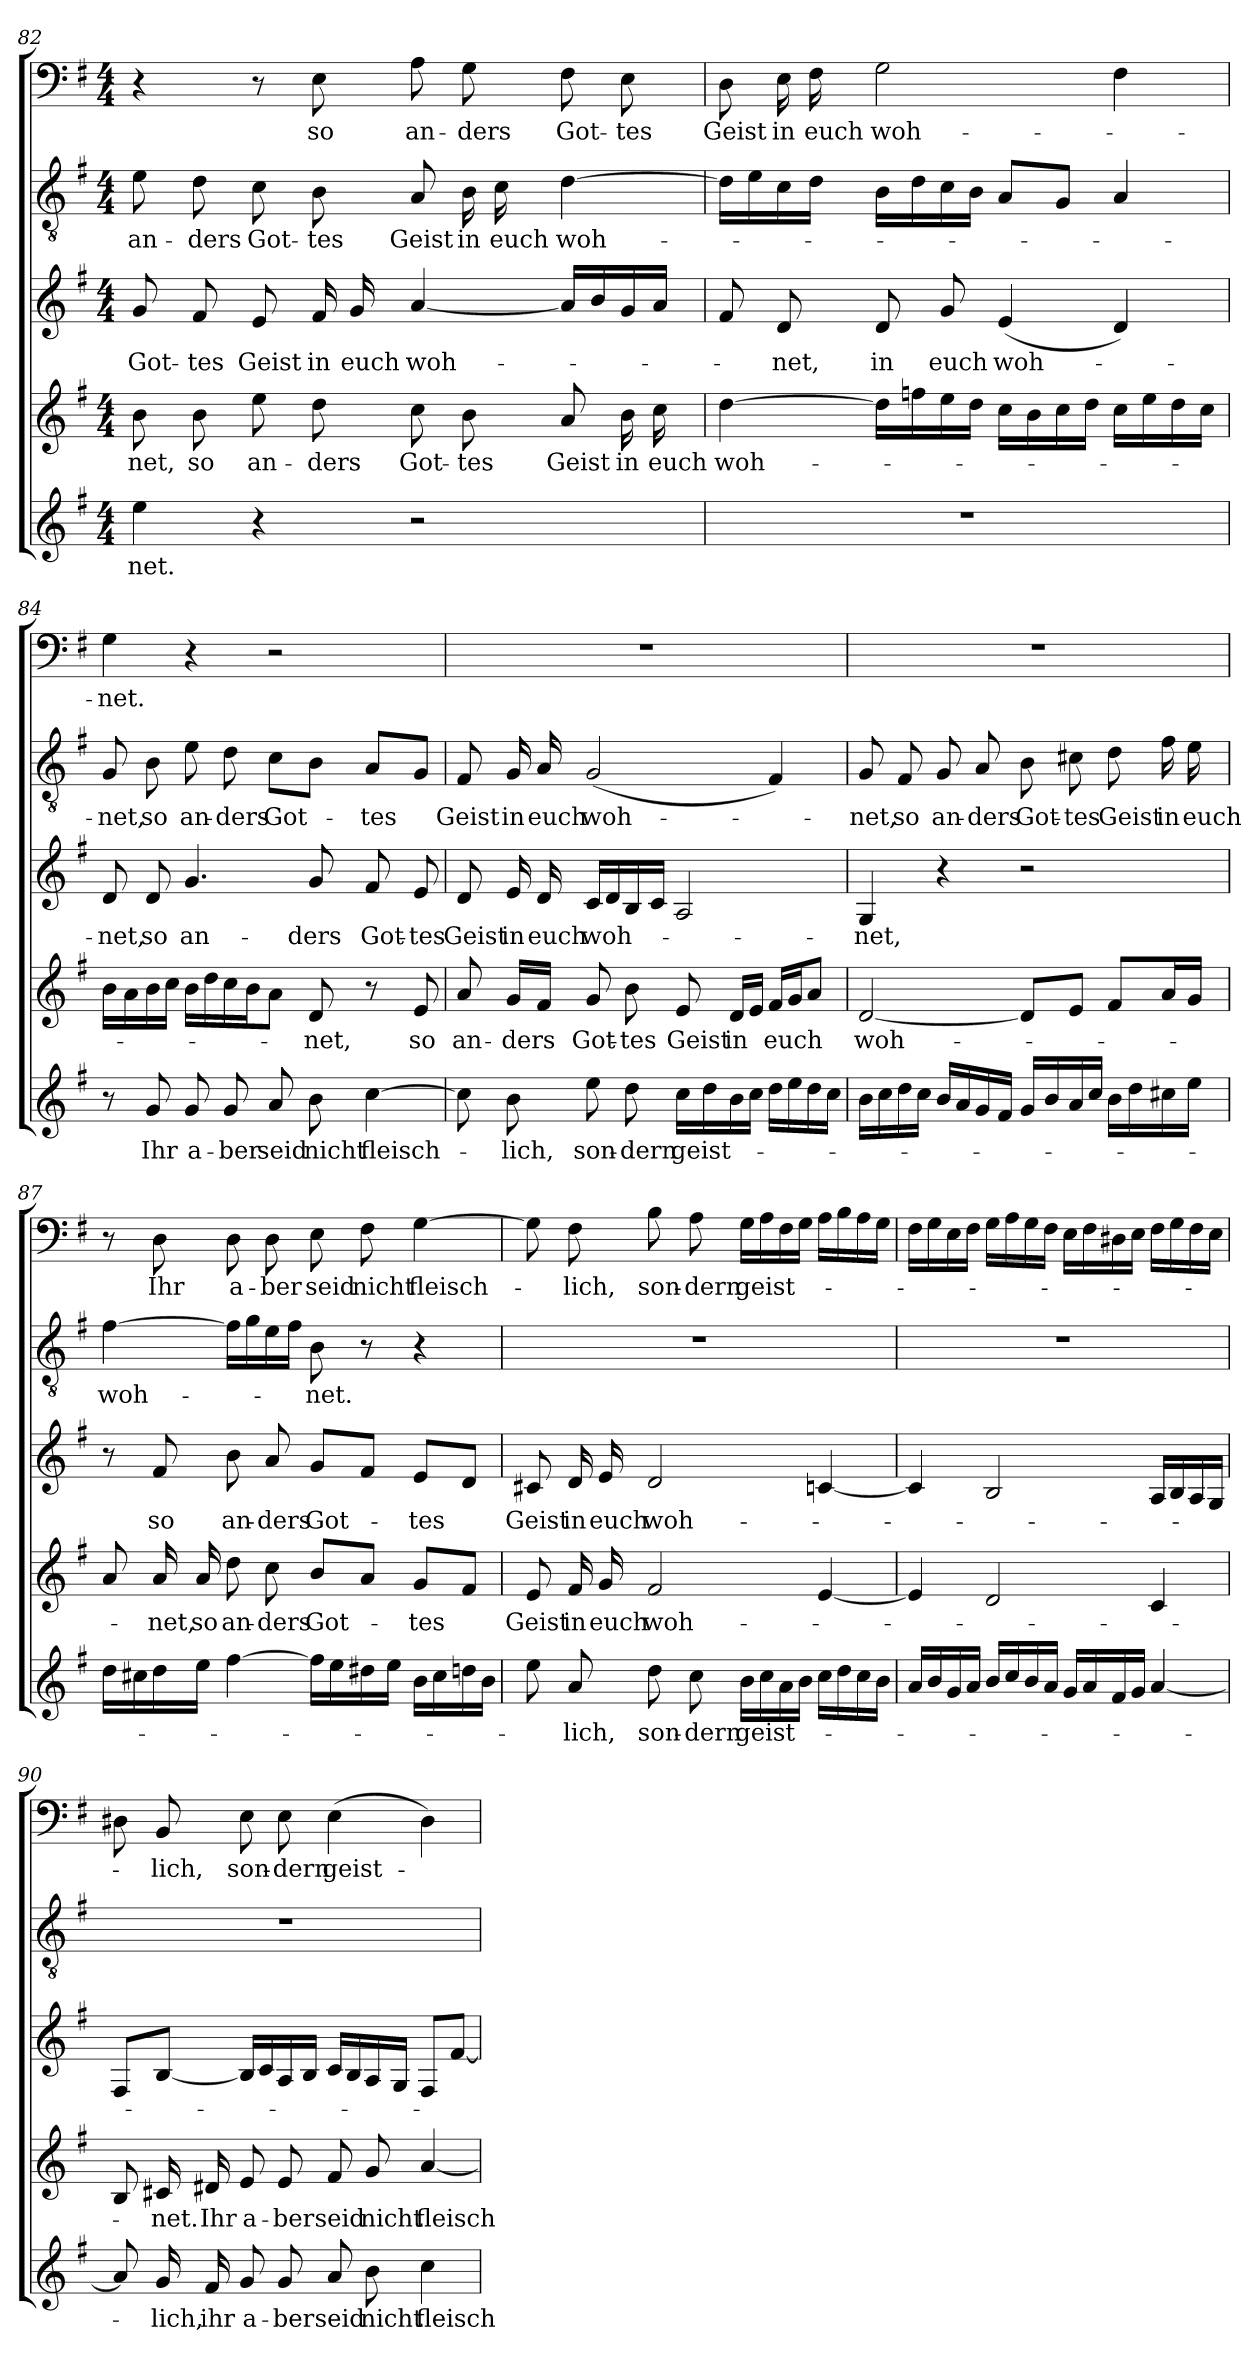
**kern	**text	**kern	**text	**kern	**text	**kern	**text	**kern	**text
*part5	*part5	*part4	*part4	*part3	*part3	*part2	*part2	*part1	*part1
*staff5	*staff5	*staff4	*staff4	*staff3	*staff3	*staff2	*staff2	*staff1	*staff1
*clefG2	*	*clefG2	*	*clefG2	*	*clefGv2	*	*clefF4	*
*k[f#]	*	*k[f#]	*	*k[f#]	*	*k[f#]	*	*k[f#]	*
*e:	*	*e:	*	*e:	*	*e:	*	*e:	*
*M4/4	*	*M4/4	*	*M4/4	*	*M4/4	*	*M4/4	*
=82	=82	=82	=82	=82	=82	=82	=82	=82	=82
4ee\	-net.	8b\	-net,	8g/	Got-	8e\	an-	4r	.
.	.	8b\	so	8f#/	-tes	8d\	-ders	.	.
4r	.	8ee\	an-	8e/	Geist	8c\	Got-	8r	.
.	.	8dd\	-ders	16f#/	in	8B\	-tes	8E\	so
.	.	.	.	16g/	euch	.	.	.	.
2r	.	8cc\	Got-	[4a/	woh-	8A/	Geist	8A\	an-
.	.	8b\	-tes	.	.	16B\	in	8G\	-ders
.	.	.	.	.	.	16c\	euch	.	.
.	.	8a/	Geist	16a/LL]	.	[4d\	woh-	8F#\	Got-
.	.	.	.	16b/	.	.	.	.	.
.	.	16b\	in	16g/	.	.	.	8E\	-tes
.	.	16cc\	euch	16a/JJ	.	.	.	.	.
=83	=83	=83	=83	=83	=83	=83	=83	=83	=83
1r	.	[4dd\	woh-	8f#/	.	16d\LL]	.	8D\	Geist
.	.	.	.	.	.	16e\	.	.	.
.	.	.	.	8d/	-net,	16c\	.	16E\	in
.	.	.	.	.	.	16d\JJ	.	16F#\	euch
.	.	16dd\LL]	.	8d/	in	16B\LL	.	2G\	woh-
.	.	16ffn\	.	.	.	16d\	.	.	.
.	.	16ee\	.	8g/	euch	16c\	.	.	.
.	.	16dd\JJ	.	.	.	16B\JJ	.	.	.
.	.	16cc\LL	.	(4e/	woh-	8A/L	.	.	.
.	.	16b\	.	.	.	.	.	.	.
.	.	16cc\	.	.	.	8G/J	.	.	.
.	.	16dd\JJ	.	.	.	.	.	.	.
.	.	16cc\LL	.	4d/)	.	4A/	.	4F#\	.
.	.	16ee\	.	.	.	.	.	.	.
.	.	16dd\	.	.	.	.	.	.	.
.	.	16cc\JJ	.	.	.	.	.	.	.
=84	=84	=84	=84	=84	=84	=84	=84	=84	=84
8r	.	16b\LL	.	8d/	-net,	8G/	-net,	4G\	-net.
.	.	16a\	.	.	.	.	.	.	.
8g/	Ihr	16b\	.	8d/	so	8B\	so	.	.
.	.	16cc\JJ	.	.	.	.	.	.	.
8g/	a-	16b\LL	.	4.g/	an-	8e\	an-	4r	.
.	.	16dd\	.	.	.	.	.	.	.
8g/	-ber	16cc\	.	.	.	8d\	-ders	.	.
.	.	16b\J	.	.	.	.	.	.	.
8a/	seid	8a\J	.	.	.	8c\L	Got-	2r	.
8b\	nicht	8d/	-net,	8g/	-ders	8B\J	.	.	.
[4cc\	fleisch-	8r	.	8f#/	Got-	8A/L	-tes	.	.
.	.	8e/	so	8e/	-tes	8G/J	.	.	.
=85	=85	=85	=85	=85	=85	=85	=85	=85	=85
8cc\]	.	8a/	an-	8d/	Geist	8F#/	Geist	1r	.
8b\	-lich,	16g/LL	-ders	16e/	in	16G/	in	.	.
.	.	16f#/JJ	.	16d/	euch	16A/	euch	.	.
8ee\	son-	8g/	Got-	16c/LL	woh-	(2G/	woh-	.	.
.	.	.	.	16d/	.	.	.	.	.
8dd\	-dern	8b\	-tes	16B/	.	.	.	.	.
.	.	.	.	16c/JJ	.	.	.	.	.
16cc\LL	geist-	8e/	Geist	2A/	.	.	.	.	.
16dd\	.	.	.	.	.	.	.	.	.
16b\	.	16d/LL	in	.	.	.	.	.	.
16cc\JJ	.	16e/JJ	.	.	.	.	.	.	.
16dd\LL	.	16f#/LL	euch	.	.	4F#/)	.	.	.
16ee\	.	16g/J	.	.	.	.	.	.	.
16dd\	.	8a/J	.	.	.	.	.	.	.
16cc\JJ	.	.	.	.	.	.	.	.	.
=86	=86	=86	=86	=86	=86	=86	=86	=86	=86
16b\LL	.	[2d/	woh-	4G/	-net,	8G/	-net,	1r	.
16cc\	.	.	.	.	.	.	.	.	.
16dd\	.	.	.	.	.	8F#/	so	.	.
16cc\JJ	.	.	.	.	.	.	.	.	.
16b/LL	.	.	.	4r	.	8G/	an-	.	.
16a/	.	.	.	.	.	.	.	.	.
16g/	.	.	.	.	.	8A/	-ders	.	.
16f#/JJ	.	.	.	.	.	.	.	.	.
16g/LL	.	8d/L]	.	2r	.	8B\	Got-	.	.
16b/	.	.	.	.	.	.	.	.	.
16a/	.	8e/J	.	.	.	8c#X\	-tes	.	.
16cc/JJ	.	.	.	.	.	.	.	.	.
16b\LL	.	8f#/L	.	.	.	8d\	Geist	.	.
16dd\	.	.	.	.	.	.	.	.	.
16cc#X\	.	16a/L	.	.	.	16f#\	in	.	.
16ee\JJ	.	16g/JJ	.	.	.	16e\	euch	.	.
=87	=87	=87	=87	=87	=87	=87	=87	=87	=87
16dd\LL	.	8a/	.	8r	.	[4f#\	woh-	8r	.
16cc#X\	.	.	.	.	.	.	.	.	.
16dd\	.	16a/	-net,	8f#/	so	.	.	8D\	Ihr
16ee\JJ	.	16a/	so	.	.	.	.	.	.
[4ff#\	.	8dd\	an-	8b\	an-	16f#\LL]	.	8D\	a-
.	.	.	.	.	.	16g\	.	.	.
.	.	8cc\	-ders	8a/	-ders	16e\	.	8D\	-ber
.	.	.	.	.	.	16f#\JJ	.	.	.
16ff#\LL]	.	8b/L	Got-	8g/L	Got-	8B\	-net.	8E\	seid
16ee\	.	.	.	.	.	.	.	.	.
16dd#X\	.	8a/J	.	8f#/J	.	8r	.	8F#\	nicht
16ee\JJ	.	.	.	.	.	.	.	.	.
16b\LL	.	8g/L	-tes	8e/L	-tes	4r	.	[4G\	fleisch-
16cc#\	.	.	.	.	.	.	.	.	.
16ddn\	.	8f#/J	.	8d/J	.	.	.	.	.
16b\JJ	.	.	.	.	.	.	.	.	.
=88	=88	=88	=88	=88	=88	=88	=88	=88	=88
8ee\	.	8e/	Geist	8c#X/	Geist	1r	.	8G\]	.
8a/	-lich,	16f#/	in	16d/	in	.	.	8F#\	-lich,
.	.	16g/	euch	16e/	euch	.	.	.	.
8dd\	son-	2f#/	woh-	2d/	woh-	.	.	8B\	son-
8cc\	-dern	.	.	.	.	.	.	8A\	-dern
16b\LL	geist-	.	.	.	.	.	.	16G\LL	geist-
16cc\	.	.	.	.	.	.	.	16A\	.
16a\	.	.	.	.	.	.	.	16F#\	.
16b\JJ	.	.	.	.	.	.	.	16G\JJ	.
16cc\LL	.	[4e/	.	[4cn/	.	.	.	16A\LL	.
16dd\	.	.	.	.	.	.	.	16B\	.
16cc\	.	.	.	.	.	.	.	16A\	.
16b\JJ	.	.	.	.	.	.	.	16G\JJ	.
=89	=89	=89	=89	=89	=89	=89	=89	=89	=89
16a/LL	.	4e/]	.	4c/]	.	1r	.	16F#\LL	.
16b/	.	.	.	.	.	.	.	16G\	.
16g/	.	.	.	.	.	.	.	16E\	.
16a/JJ	.	.	.	.	.	.	.	16F#\JJ	.
16b/LL	.	2d/	.	2B/	.	.	.	16G\LL	.
16cc/	.	.	.	.	.	.	.	16A\	.
16b/	.	.	.	.	.	.	.	16G\	.
16a/JJ	.	.	.	.	.	.	.	16F#\JJ	.
16g/LL	.	.	.	.	.	.	.	16E\LL	.
16a/	.	.	.	.	.	.	.	16F#\	.
16f#/	.	.	.	.	.	.	.	16D#X\	.
16g/JJ	.	.	.	.	.	.	.	16E\JJ	.
[4a/	.	4c/	.	16A/LL	.	.	.	16F#\LL	.
.	.	.	.	16B/	.	.	.	16G\	.
.	.	.	.	16A/	.	.	.	16F#\	.
.	.	.	.	16G/JJ	.	.	.	16E\JJ	.
=90	=90	=90	=90	=90	=90	=90	=90	=90	=90
8a/]	.	8B/	.	8F#/L	.	1r	.	8D#X\	.
16g/	-lich,	16c#X/	-net.	[8B/J	.	.	.	8BB/	-lich,
16f#/	ihr	16d#X/	Ihr	.	.	.	.	.	.
8g/	a-	8e/	a-	16B/LL]	.	.	.	8E\	son-
.	.	.	.	16c/	.	.	.	.	.
8g/	-ber	8e/	-ber	16A/	.	.	.	8E\	-dern
.	.	.	.	16B/JJ	.	.	.	.	.
8a/	seid	8f#/	seid	16c/LL	.	.	.	(4E\	geist-
.	.	.	.	16B/	.	.	.	.	.
8b\	nicht	8g/	nicht	16A/	.	.	.	.	.
.	.	.	.	16G/JJ	.	.	.	.	.
4cc\	fleisch-	[4a/	fleisch-	8F#/L	.	.	.	4D#\)	.
.	.	.	.	[8f#/J	.	.	.	.	.
=	=	=	=	=	=	=	=	=	=
*-	*-	*-	*-	*-	*-	*-	*-	*-	*-
